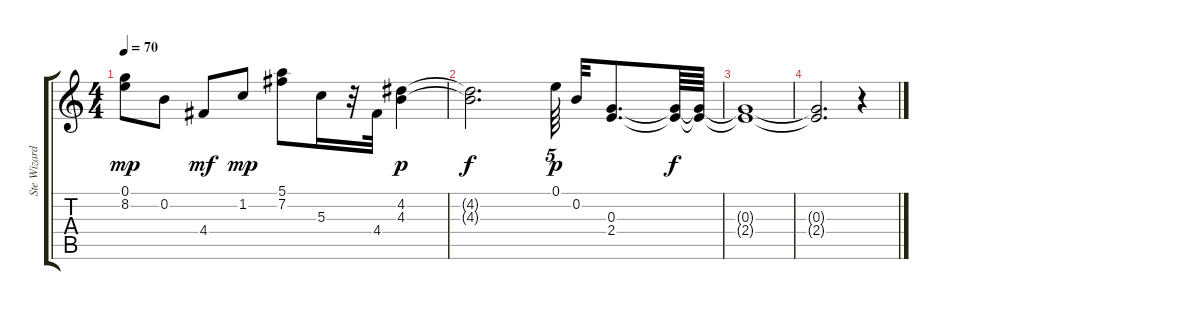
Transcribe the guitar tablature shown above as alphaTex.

\track ("Ste Wizard" "Ste Wizard") {instrument electricguitarclean}
\staff {score tabs}
\tuning (E4 B3 G3 D3 A2 E2) {hide}
\ts (4 4)
\tempo 70
\clef g2
\ks c
(0.1 8.2).8{dy mp} 0.2.8 4.4.8{dy mf} 1.2.8{dy mp} (5.1 7.2).8 5.3.16 r.32 4.4.32 (4.2 4.3).4{dy p} |
(4.2{t} 4.3{t}).2{d dy f} 0.1.64{tu (5 4) dy p beam splitsecondary} 0.2.32 (0.3 2.4).8{d} (0.3{t} 2.4{t}).64{dy f} (0.3{t} 2.4{t}).64 |
(0.3{t} 2.4{t}).1 |
(0.3{t} 2.4{t}).2{d} r.4
